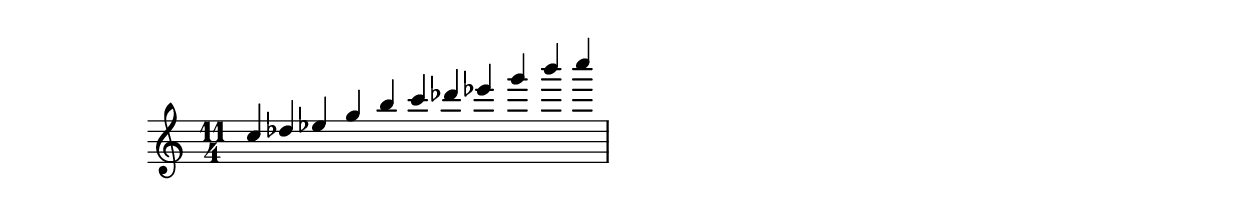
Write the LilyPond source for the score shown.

\version "2.18.2" \score { \new Staff << \new Voice { \set midiInstrument = #"piano" \voiceOne
 \key c \major \time 11/4
\override Voice.TextScript.font-size = #-4
 { c'' des'' ees'' g'' b'' c''' des''' ees''' g''' b''' c''''  } 
 } >> \layout { } \midi { \context { \Staff \remove "Staff_performer" }
\context { \Voice \consists "Staff_performer" } \tempo 2 = 60 } }
\paper{oddHeaderMarkup = ##f oddFooterMarkup = ##f}
